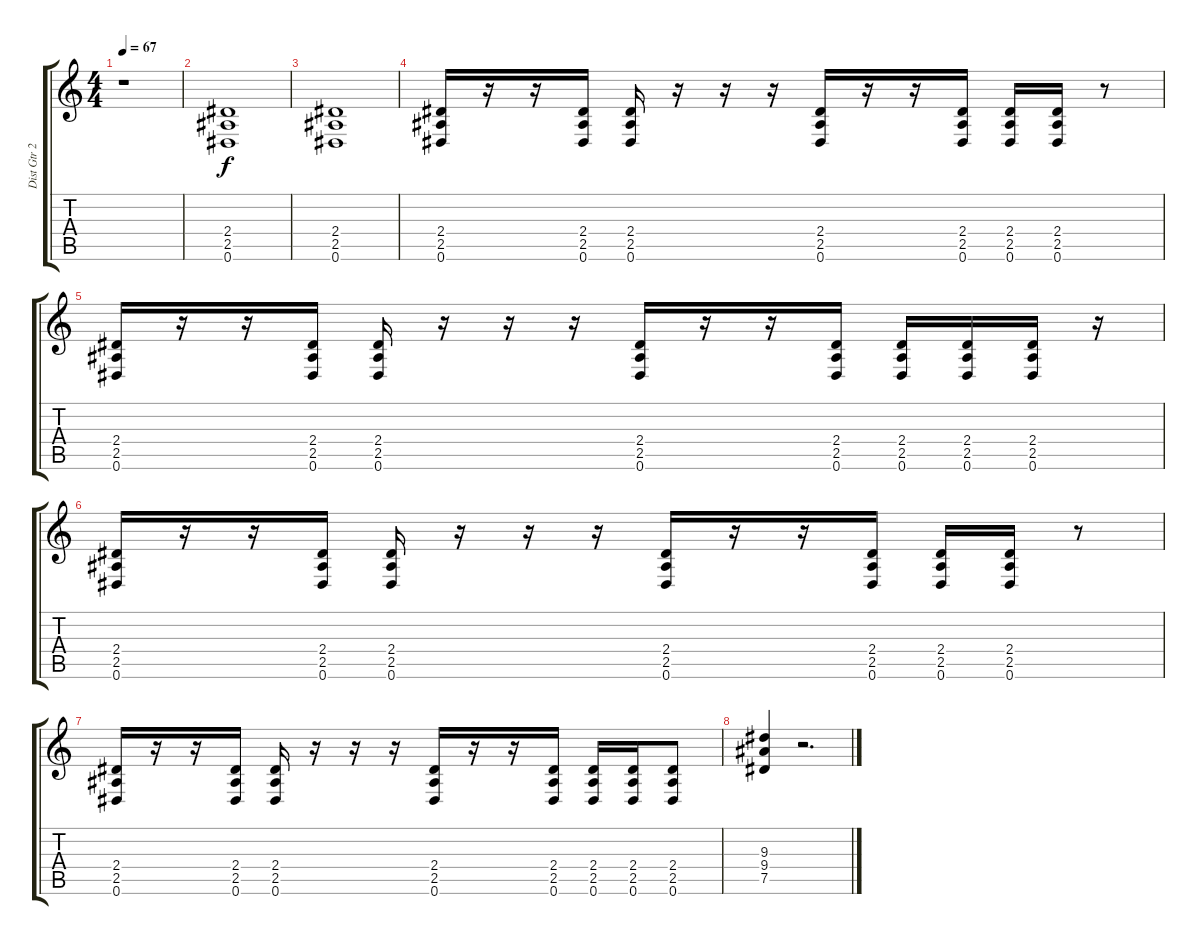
\track ("Dist Gtr 2" "Dist Gtr 2") {instrument overdrivenguitar}
\staff {score tabs}
\tuning (Eb4 Bb3 Gb3 Db3 Ab2 Eb2) {hide}
\ts (4 4)
\tempo 67
\clef g2
\ks c
r.1{dy f} |
(2.4 2.5 0.6).1 |
(2.4 2.5 0.6).1 |
(2.4 2.5 0.6).16 r.16 r.16 (2.4 2.5 0.6).16 (2.4 2.5 0.6).16 r.16 r.16 r.16 (2.4 2.5 0.6).16 r.16 r.16 (2.4 2.5 0.6).16 (2.4 2.5 0.6).16 (2.4 2.5 0.6).16 r.8 |
(2.4 2.5 0.6).16 r.16 r.16 (2.4 2.5 0.6).16 (2.4 2.5 0.6).16 r.16 r.16 r.16 (2.4 2.5 0.6).16 r.16 r.16 (2.4 2.5 0.6).16 (2.4 2.5 0.6).16 (2.4 2.5 0.6).16 (2.4 2.5 0.6).16 r.16 |
(2.4 2.5 0.6).16 r.16 r.16 (2.4 2.5 0.6).16 (2.4 2.5 0.6).16 r.16 r.16 r.16 (2.4 2.5 0.6).16 r.16 r.16 (2.4 2.5 0.6).16 (2.4 2.5 0.6).16 (2.4 2.5 0.6).16 r.8 |
(2.4 2.5 0.6).16 r.16 r.16 (2.4 2.5 0.6).16 (2.4 2.5 0.6).16 r.16 r.16 r.16 (2.4 2.5 0.6).16 r.16 r.16 (2.4 2.5 0.6).16 (2.4 2.5 0.6).16 (2.4 2.5 0.6).16 (2.4 2.5 0.6).8 |
(9.3 9.4 7.5).4 r.2{d}
